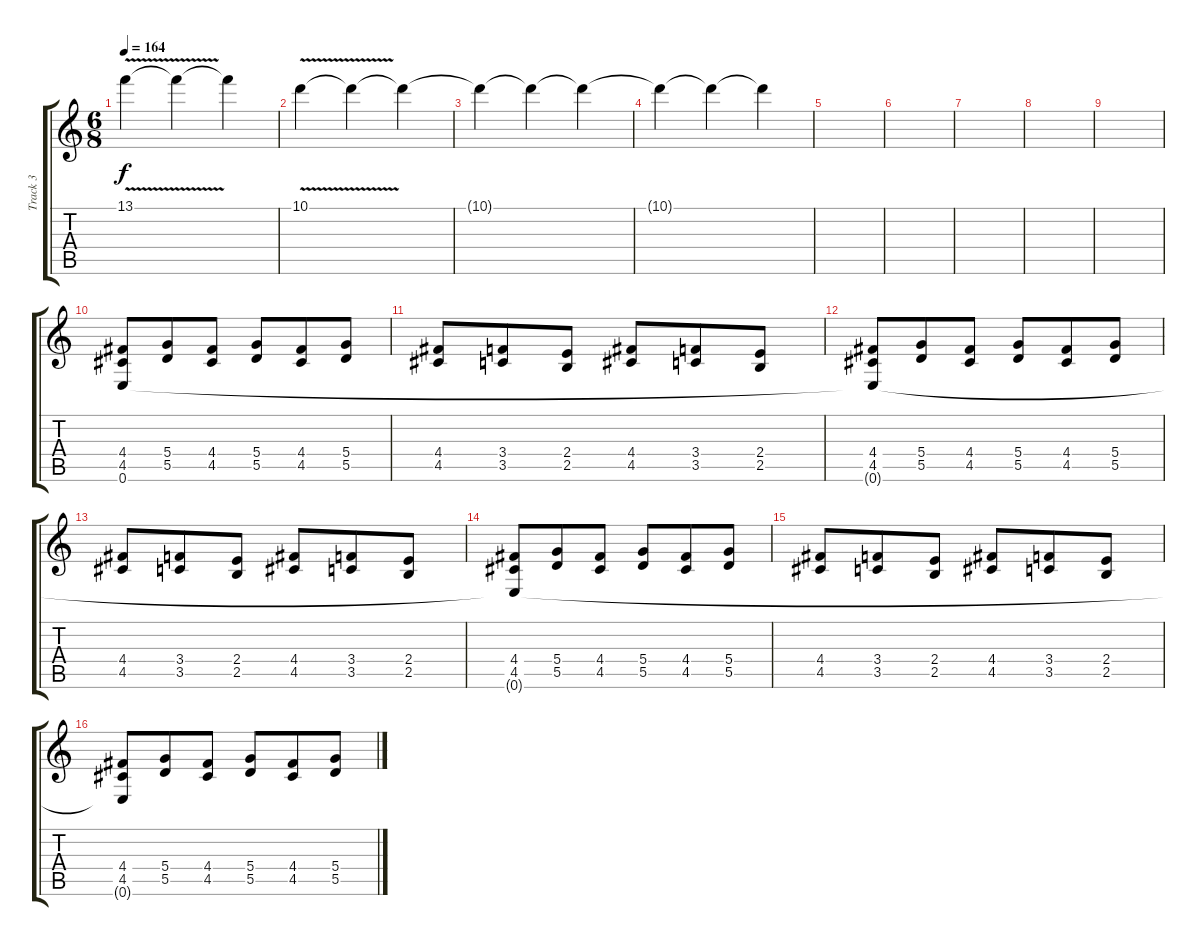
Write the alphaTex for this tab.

\track ("Track 3" "Track 3") {instrument distortionguitar}
\staff {score tabs}
\tuning (E4 B3 G3 D3 A2 E2) {hide}
\ts (6 8)
\tempo 164
\clef g2
\ks c
13.1{v}.4{dy f} 13.1{t}.4 13.1{t}.4 |
10.1{v}.4 10.1{t}.4 10.1{t}.4 |
10.1{t}.4 10.1{t}.4 10.1{t}.4 |
10.1{t}.4 10.1{t}.4 10.1{t}.4 |
|
|
|
|
|
(4.4 4.5 0.6).8 (5.4 5.5).8 (4.4 4.5).8 (5.4 5.5).8 (4.4 4.5).8 (5.4 5.5).8 |
(4.4 4.5).8 (3.4 3.5).8 (2.4 2.5).8 (4.4 4.5).8 (3.4 3.5).8 (2.4 2.5).8 |
(4.4 4.5 0.6{t}).8 (5.4 5.5).8 (4.4 4.5).8 (5.4 5.5).8 (4.4 4.5).8 (5.4 5.5).8 |
(4.4 4.5).8 (3.4 3.5).8 (2.4 2.5).8 (4.4 4.5).8 (3.4 3.5).8 (2.4 2.5).8 |
(4.4 4.5 0.6{t}).8 (5.4 5.5).8 (4.4 4.5).8 (5.4 5.5).8 (4.4 4.5).8 (5.4 5.5).8 |
(4.4 4.5).8 (3.4 3.5).8 (2.4 2.5).8 (4.4 4.5).8 (3.4 3.5).8 (2.4 2.5).8 |
(4.4 4.5 0.6{t}).8 (5.4 5.5).8 (4.4 4.5).8 (5.4 5.5).8 (4.4 4.5).8 (5.4 5.5).8
